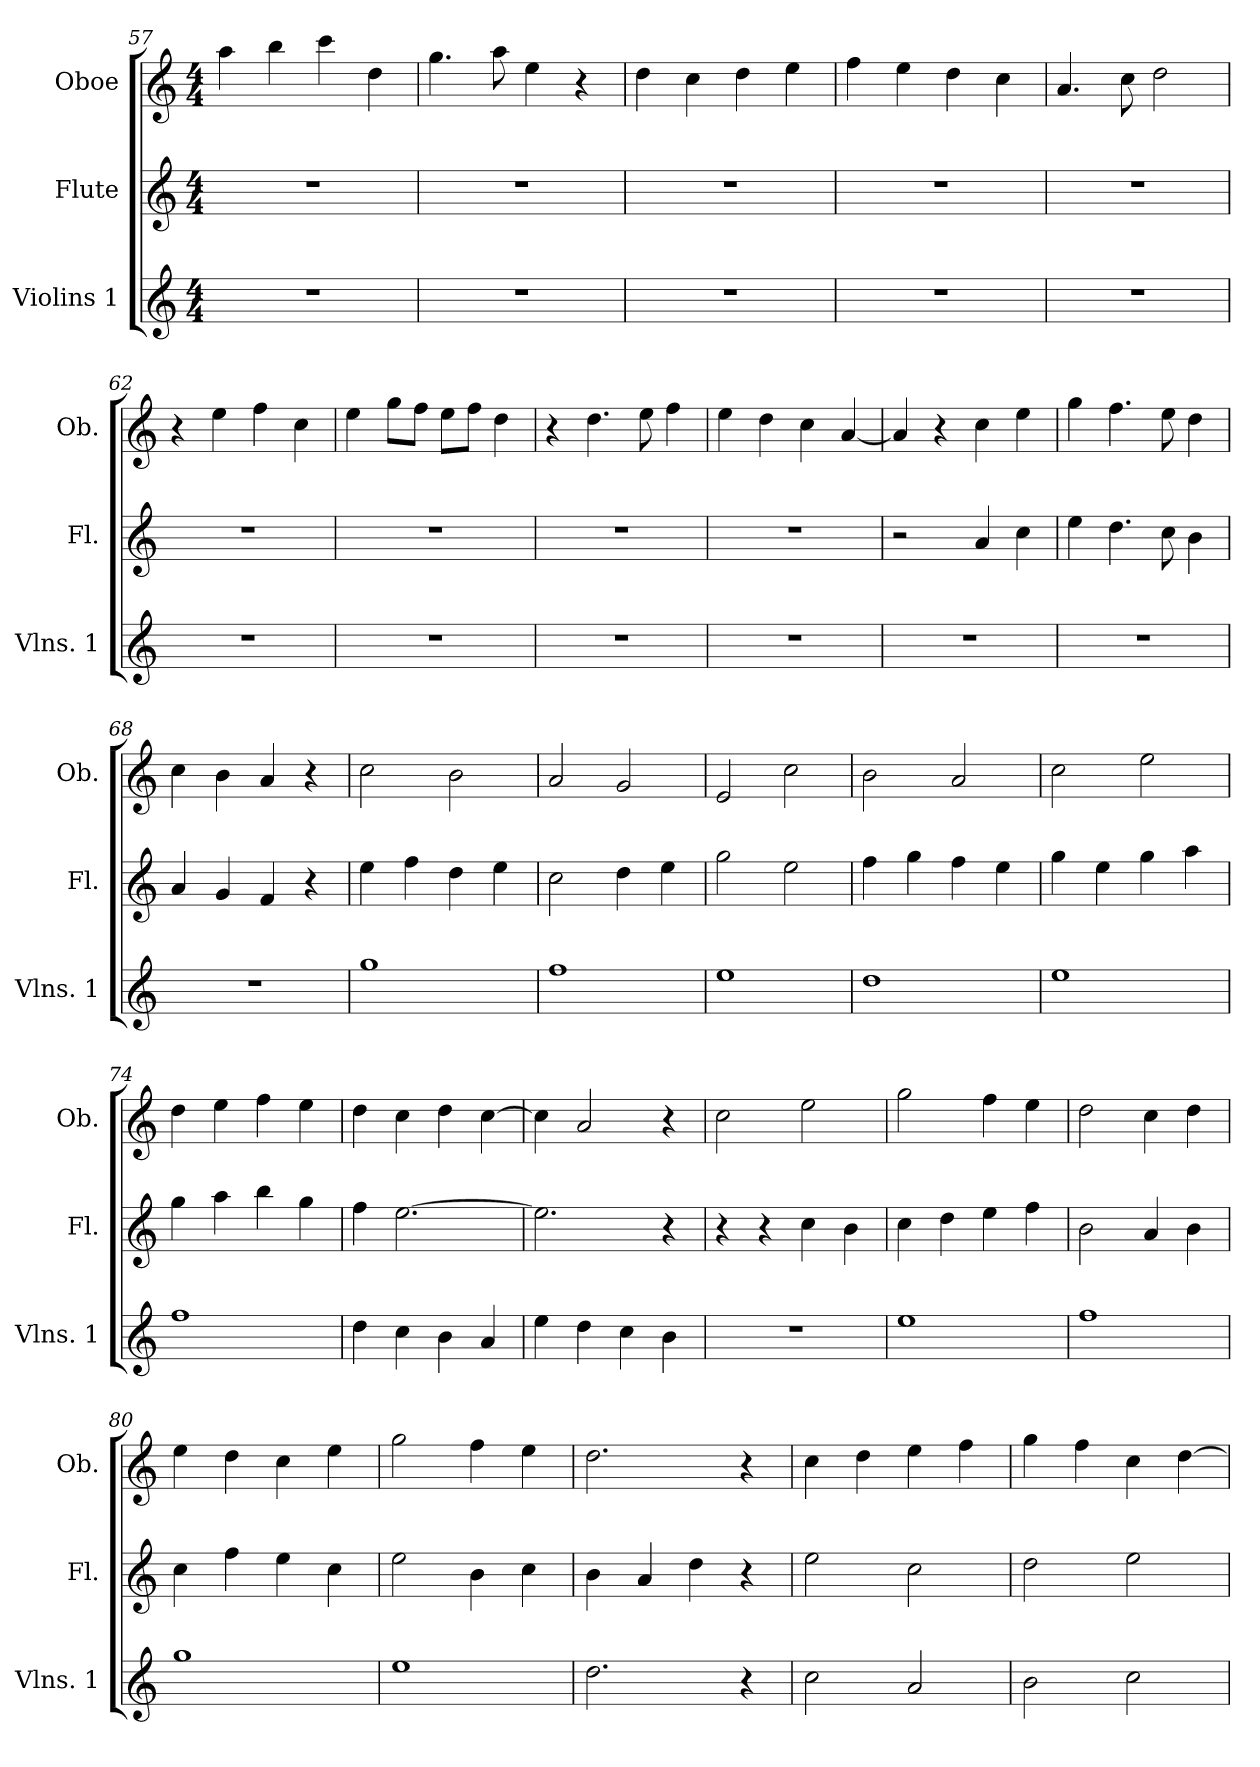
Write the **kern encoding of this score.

**kern	**kern	**kern
*part3	*part2	*part1
*staff3	*staff2	*staff1
*I"Violins 1	*I"Flute	*I"Oboe
*I'Vlns. 1	*I'Fl.	*I'Ob.
*clefG2	*clefG2	*clefG2
*k[]	*k[]	*k[]
*C:	*C:	*C:
*M4/4	*M4/4	*M4/4
=57	=57	=57
1r	1r	4aa\
.	.	4bb\
.	.	4ccc\
.	.	4dd\
!!LO:LB:g=z
=58	=58	=58
1r	1r	4.gg\
.	.	8aa\
.	.	4ee\
.	.	4r
=59	=59	=59
1r	1r	4dd\
.	.	4cc\
.	.	4dd\
.	.	4ee\
=60	=60	=60
1r	1r	4ff\
.	.	4ee\
.	.	4dd\
.	.	4cc\
=61	=61	=61
1r	1r	4.a/
.	.	8cc\
.	.	2dd\
=62	=62	=62
1r	1r	4r
.	.	4ee\
.	.	4ff\
.	.	4cc\
=63	=63	=63
1r	1r	4ee\
.	.	8gg\L
.	.	8ff\J
.	.	8ee\L
.	.	8ff\J
.	.	4dd\
=64	=64	=64
1r	1r	4r
.	.	4.dd\
.	.	8ee\
.	.	4ff\
=65	=65	=65
1r	1r	4ee\
.	.	4dd\
.	.	4cc\
.	.	[4a/
!!LO:PB:g=z
=66	=66	=66
1r	2r	4a/]
.	.	4r
.	4a/	4cc\
.	4cc\	4ee\
=67	=67	=67
1r	4ee\	4gg\
.	4.dd\	4.ff\
.	8cc\	8ee\
.	4b\	4dd\
=68	=68	=68
1r	4a/	4cc\
.	4g/	4b\
.	4f/	4a/
.	4r	4r
=69	=69	=69
1gg	4ee\	2cc\
.	4ff\	.
.	4dd\	2b\
.	4ee\	.
=70	=70	=70
1ff	2cc\	2a/
.	4dd\	2g/
.	4ee\	.
=71	=71	=71
1ee	2gg\	2e/
.	2ee\	2cc\
=72	=72	=72
1dd	4ff\	2b\
.	4gg\	.
.	4ff\	2a/
.	4ee\	.
=73	=73	=73
1ee	4gg\	2cc\
.	4ee\	.
.	4gg\	2ee\
.	4aa\	.
=74	=74	=74
1ff	4gg\	4dd\
.	4aa\	4ee\
.	4bb\	4ff\
.	4gg\	4ee\
!!LO:LB:g=z
=75	=75	=75
4dd\	4ff\	4dd\
4cc\	[2.ee\	4cc\
4b\	.	4dd\
4a/	.	[4cc\
=76	=76	=76
4ee\	2.ee\]	4cc\]
4dd\	.	2a/
4cc\	.	.
4b\	4r	4r
=77	=77	=77
1r	4r	2cc\
.	4r	.
.	4cc\	2ee\
.	4b\	.
=78	=78	=78
1ee	4cc\	2gg\
.	4dd\	.
.	4ee\	4ff\
.	4ff\	4ee\
=79	=79	=79
1ff	2b\	2dd\
.	4a/	4cc\
.	4b\	4dd\
=80	=80	=80
1gg	4cc\	4ee\
.	4ff\	4dd\
.	4ee\	4cc\
.	4cc\	4ee\
=81	=81	=81
1ee	2ee\	2gg\
.	4b\	4ff\
.	4cc\	4ee\
=82	=82	=82
2.dd\	4b\	2.dd\
.	4a/	.
.	4dd\	.
4r	4r	4r
=83	=83	=83
2cc\	2ee\	4cc\
.	.	4dd\
2a/	2cc\	4ee\
.	.	4ff\
!!LO:LB:g=z
=84	=84	=84
2b\	2dd\	4gg\
.	.	4ff\
2cc\	2ee\	4cc\
.	.	[4dd\
=	=	=
*-	*-	*-
